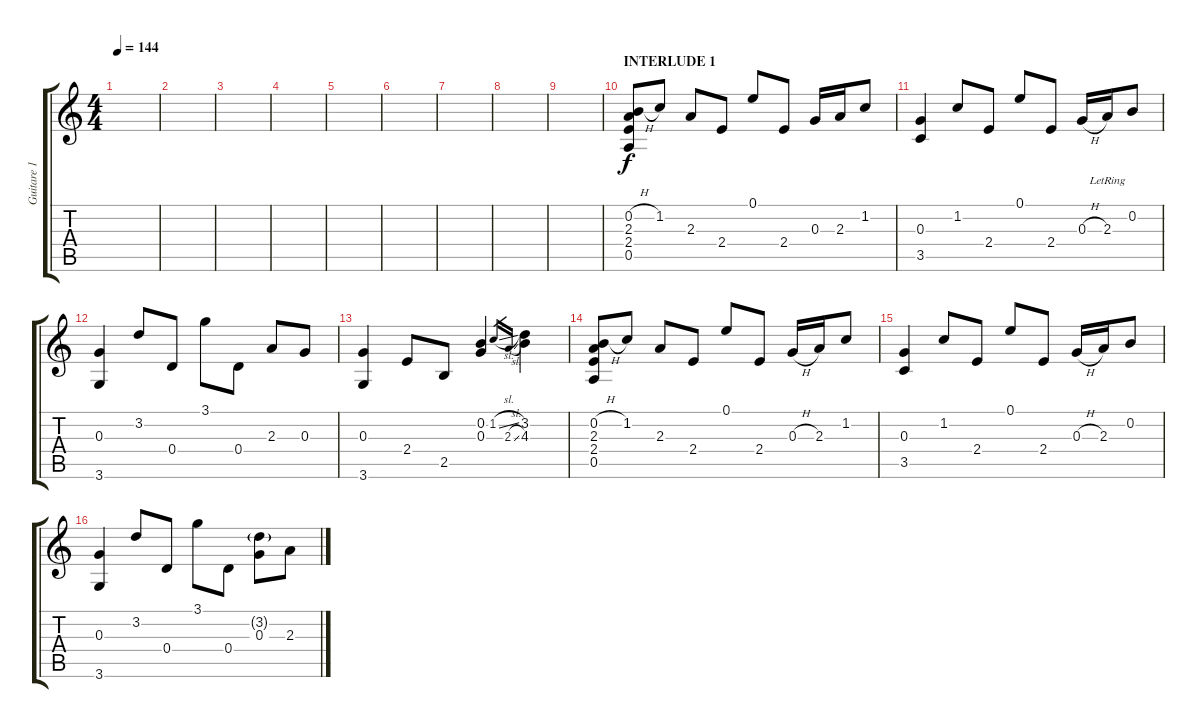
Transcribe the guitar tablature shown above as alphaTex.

\track ("Guitare 1  ( Acoustique )" "Guitare 1 ") {instrument acousticguitarsteel}
\staff {score tabs}
\tuning (E4 B3 G3 D3 A2 E2) {hide}
\ts (4 4)
\tempo 144
\clef g2
\ks c
|
|
|
|
|
|
|
|
|
\section ("" "INTERLUDE 1")
(0.2{h} 2.3 2.4 0.5).8 1.2.8 2.3.8 2.4.8 0.1.8 2.4.8 0.3.16 2.3.16 1.2.8 |
(0.3 3.5).4 1.2.8 2.4.8 0.1.8 2.4.8 0.3{h}.16 2.3{lr}.16 0.2.8 |
(0.3 3.6).4 3.2.8 0.4.8 3.1.8 0.4.8 2.3.8 0.3.8 |
(0.3 3.6).4 2.4.8 2.5.8 (0.2 0.3).4 1.2{sl}.16{gr} 2.3{sl}.16{gr} (3.2 4.3).4 |
(0.2{h} 2.3 2.4 0.5).8 1.2.8 2.3.8 2.4.8 0.1.8 2.4.8 0.3{h}.16 2.3.16 1.2.8 |
(0.3 3.5).4 1.2.8 2.4.8 0.1.8 2.4.8 0.3{h}.16 2.3.16 0.2.8 |
(0.3 3.6).4 3.2.8 0.4.8 3.1.8 0.4.8 (3.2{g} 0.3).8 2.3.8
